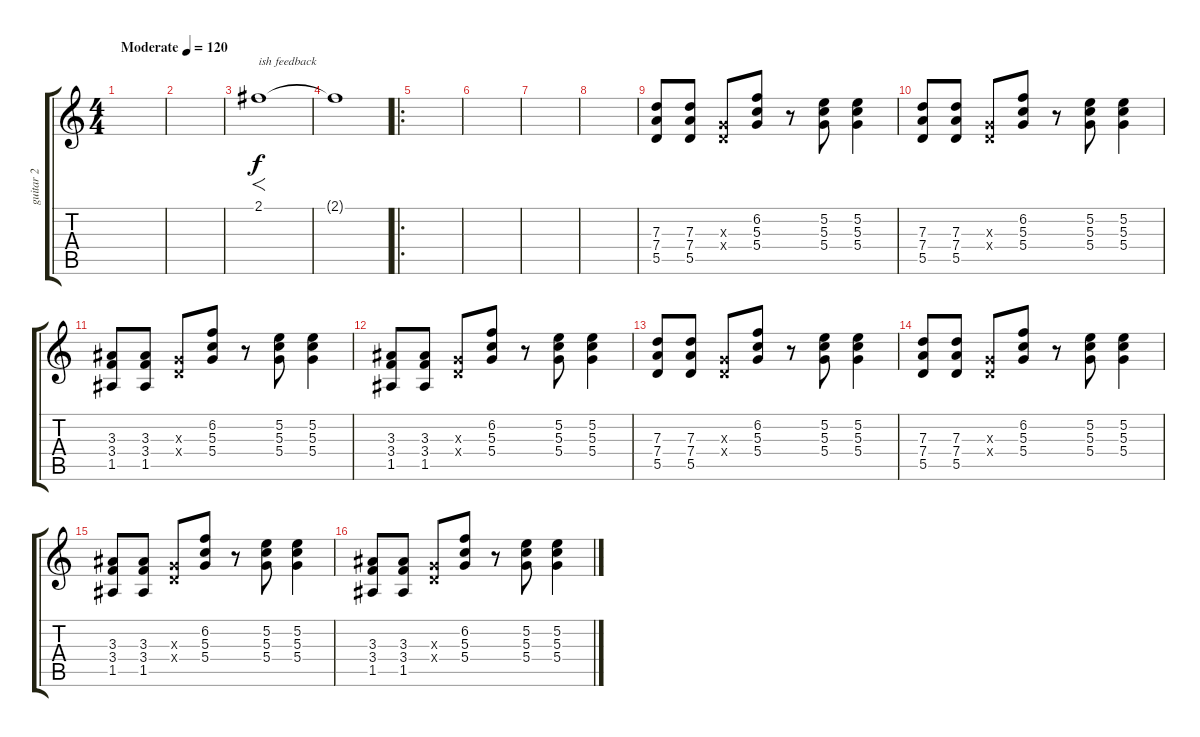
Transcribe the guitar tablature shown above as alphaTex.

\track ("guitar 2" "guitar 2") {instrument distortionguitar}
\staff {score tabs}
\tuning (E4 B3 G3 D3 A2 E2) {hide}
\ts (4 4)
\tempo (120 "Moderate")
\clef g2
\ks c
|
|
2.1.1{f txt "ish feedback"} |
2.1{t}.1 |
\ro
|
|
|
|
(7.3 7.4 5.5).8 (7.3 7.4 5.5).8 (0.3{x} 0.4{x}).8 (6.2 5.3 5.4).8 r.8 (5.2 5.3 5.4).8 (5.2 5.3 5.4).4 |
(7.3 7.4 5.5).8 (7.3 7.4 5.5).8 (0.3{x} 0.4{x}).8 (6.2 5.3 5.4).8 r.8 (5.2 5.3 5.4).8 (5.2 5.3 5.4).4 |
(3.3 3.4 1.5).8 (3.3 3.4 1.5).8 (0.3{x} 0.4{x}).8 (6.2 5.3 5.4).8 r.8 (5.2 5.3 5.4).8 (5.2 5.3 5.4).4 |
(3.3 3.4 1.5).8 (3.3 3.4 1.5).8 (0.3{x} 0.4{x}).8 (6.2 5.3 5.4).8 r.8 (5.2 5.3 5.4).8 (5.2 5.3 5.4).4 |
(7.3 7.4 5.5).8 (7.3 7.4 5.5).8 (0.3{x} 0.4{x}).8 (6.2 5.3 5.4).8 r.8 (5.2 5.3 5.4).8 (5.2 5.3 5.4).4 |
(7.3 7.4 5.5).8 (7.3 7.4 5.5).8 (0.3{x} 0.4{x}).8 (6.2 5.3 5.4).8 r.8 (5.2 5.3 5.4).8 (5.2 5.3 5.4).4 |
(3.3 3.4 1.5).8 (3.3 3.4 1.5).8 (0.3{x} 0.4{x}).8 (6.2 5.3 5.4).8 r.8 (5.2 5.3 5.4).8 (5.2 5.3 5.4).4 |
(3.3 3.4 1.5).8 (3.3 3.4 1.5).8 (0.3{x} 0.4{x}).8 (6.2 5.3 5.4).8 r.8 (5.2 5.3 5.4).8 (5.2 5.3 5.4).4
